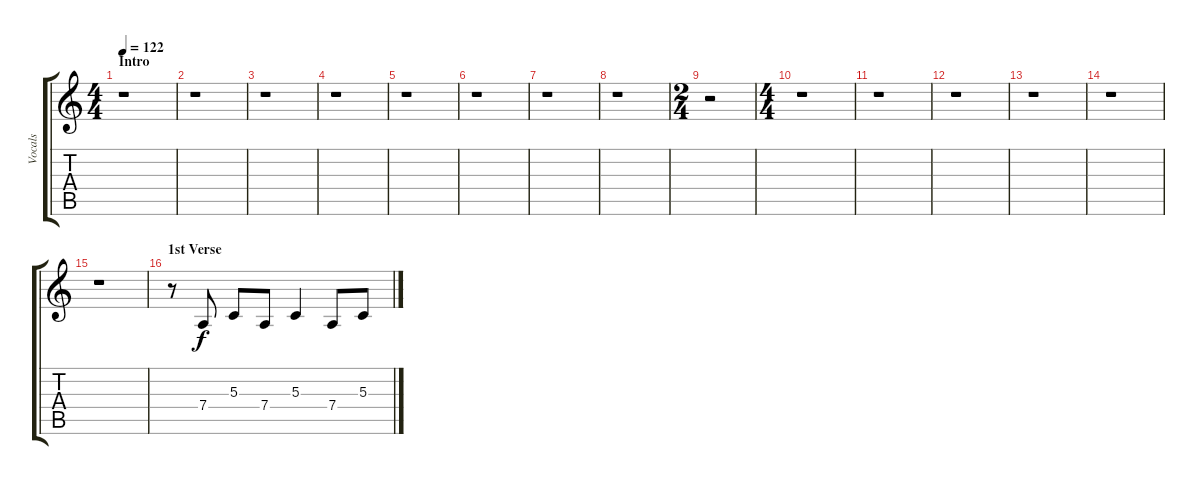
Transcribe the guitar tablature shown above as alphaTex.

\track ("Vocals" "Vocals") {instrument lead6voice}
\staff {score tabs}
\tuning (E4 B3 G3 D3 A2 E2) {hide}
\ts (4 4)
\section ("" "Intro")
\tempo 122
\clef g2
\ks aminor
r.1{dy f instrument lead6voice} |
r.1 |
r.1 |
r.1 |
r.1 |
r.1 |
r.1 |
r.1 |
\ts (2 4)
r.2 |
\ts (4 4)
r.1 |
r.1 |
r.1 |
r.1 |
r.1 |
r.1 |
\section ("" "1st Verse")
r.8 7.4.8 5.3.8 7.4.8 5.3.4 7.4.8 5.3.8
